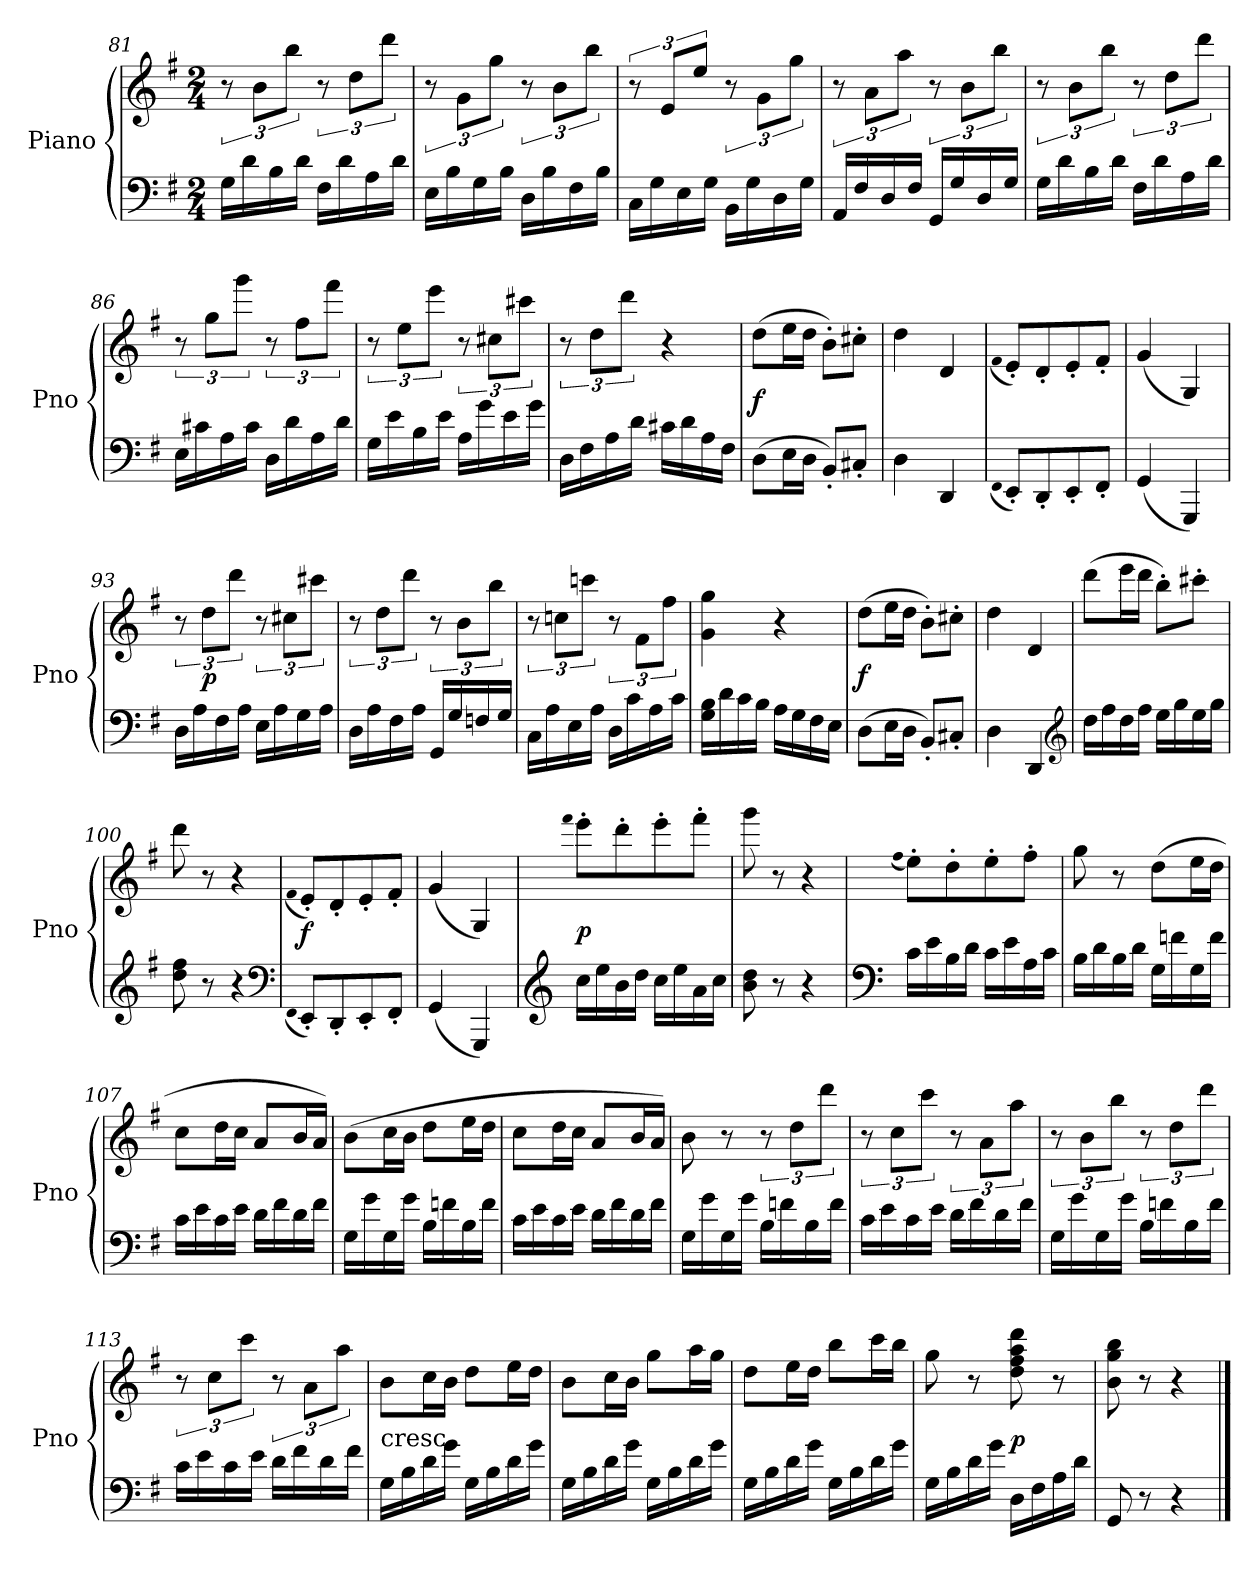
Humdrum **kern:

**kern	**kern	**dynam
*part1	*part1	*part1
*staff2	*staff1	*staff1/2
*I"Piano	*	*
*I'Pno	*	*
*clefF4	*clefG2	*
*k[f#]	*k[f#]	*
*M2/4	*M2/4	*
=81	=81	=81
16G\LL	12r	.
16d\	.	.
.	12b\L	.
16B\	.	.
.	12bb\J	.
16d\JJ	.	.
16F#\LL	12r	.
16d\	.	.
.	12dd\L	.
16A\	.	.
.	12ddd\J	.
16d\JJ	.	.
=82	=82	=82
16E\LL	12r	.
16B\	.	.
.	12g\L	.
16G\	.	.
.	12gg\J	.
16B\JJ	.	.
16D\LL	12r	.
16B\	.	.
.	12b\L	.
16F#\	.	.
.	12bb\J	.
16B\JJ	.	.
=83	=83	=83
16C\LL	12r	.
16G\	.	.
.	12e/L	.
16E\	.	.
.	12ee/J	.
16G\JJ	.	.
16BB\LL	12r	.
16G\	.	.
.	12g\L	.
16D\	.	.
.	12gg\J	.
16G\JJ	.	.
=84	=84	=84
16AA/LL	12r	.
16F#/	.	.
.	12a\L	.
16D/	.	.
.	12aa\J	.
16F#/JJ	.	.
16GG/LL	12r	.
16G/	.	.
.	12b\L	.
16D/	.	.
.	12bb\J	.
16G/JJ	.	.
=85	=85	=85
16G\LL	12r	.
16d\	.	.
.	12b\L	.
16B\	.	.
.	12bb\J	.
16d\JJ	.	.
16F#\LL	12r	.
16d\	.	.
.	12dd\L	.
16A\	.	.
.	12ddd\J	.
16d\JJ	.	.
=86	=86	=86
16E\LL	12r	.
16c#X\	.	.
.	12gg\L	.
16A\	.	.
.	12ggg\J	.
16c#\JJ	.	.
16D\LL	12r	.
16d\	.	.
.	12ff#\L	.
16A\	.	.
.	12fff#\J	.
16d\JJ	.	.
=87	=87	=87
16G\LL	12r	.
16e\	.	.
.	12ee\L	.
16B\	.	.
.	12eee\J	.
16e\JJ	.	.
16A\LL	12r	.
16g\	.	.
.	12cc#X\L	.
16e\	.	.
.	12ccc#X\J	.
16g\JJ	.	.
=88	=88	=88
16D\LL	12r	.
16F#\	.	.
.	12dd\L	.
16A\	.	.
.	12ddd\J	.
16d\JJ	.	.
16c#X\LL	4r	.
16d\	.	.
16A\	.	.
16F#\JJ	.	.
=89	=89	=89
(8D\L	(8dd\L	f
16E\L	16ee\L	.
16D\JJ	16dd\JJ	.
8BB'/L)	8b'\L)	.
8C#X'/J	8cc#X'\J	.
=90	=90	=90
4D\	4dd\	.
4DD/	4d/	.
=91	=91	=91
(qFF#	(qf#	.
8EE'/L)	8e'/L)	.
8DD'/	8d'/	.
8EE'/	8e'/	.
8FF#'/J	8f#'/J	.
=92	=92	=92
(4GG/	(4g/	.
4GGG/)	4G/)	.
=93	=93	=93
16D\LL	12r	.
16A\	.	.
.	12dd\L	p
16F#\	.	.
.	12ddd\J	.
16A\JJ	.	.
16E\LL	12r	.
16A\	.	.
.	12cc#X\L	.
16G\	.	.
.	12ccc#X\J	.
16A\JJ	.	.
=94	=94	=94
16D\LL	12r	.
16A\	.	.
.	12dd\L	.
16F#\	.	.
.	12ddd\J	.
16A\JJ	.	.
16GG/LL	12r	.
16G/	.	.
.	12b\L	.
16Fn/	.	.
.	12bb\J	.
16G/JJ	.	.
=95	=95	=95
16C\LL	12r	.
16A\	.	.
.	12ccn\L	.
16E\	.	.
.	12cccn\J	.
16A\JJ	.	.
16D\LL	12r	.
16c\	.	.
.	12f#\L	.
16A\	.	.
.	12ff#\J	.
16c\JJ	.	.
=96	=96	=96
16G\ 16B\LL	4g\ 4gg\	.
16d\	.	.
16c\	.	.
16B\JJ	.	.
16A\LL	4r	.
16G\	.	.
16F#\	.	.
16E\JJ	.	.
=97	=97	=97
(8D\L	(8dd\L	f
16E\L	16ee\L	.
16D\JJ	16dd\JJ	.
8BB'/L)	8b'\L)	.
8C#X'/J	8cc#X'\J	.
=98	=98	=98
4D\	4dd\	.
4DD/	4d/	.
*clefG2	*	*
=99	=99	=99
16dd\LL	(8ddd\L	.
16ff#\	.	.
16dd\	16eee\L	.
16ff#\JJ	16ddd\JJ	.
16ee\LL	8bb'\L)	.
16gg\	.	.
16ee\	8ccc#X'\J	.
16gg\JJ	.	.
=100	=100	=100
8dd\ 8ff#\	8ddd\	.
8r	8r	.
4r	4r	.
*clefF4	*	*
=101	=101	=101
(qFF#	(qf#	.
8EE'/L)	8e'/L)	f
8DD'/	8d'/	.
8EE'/	8e'/	.
8FF#'/J	8f#'/J	.
=102	=102	=102
(4GG/	(4g/	.
4GGG/)	4G/)	.
=103	=103	=103
*clefG2	*	*
.	qfff#	.
16cc\LL	8eee'\L	p
16ee\	.	.
16b\	8ddd'\	.
16dd\JJ	.	.
16cc\LL	8eee'\	.
16ee\	.	.
16a\	8fff#'\J	.
16cc\JJ	.	.
=104	=104	=104
8b\ 8dd\	8ggg\	.
8r	8r	.
4r	4r	.
=105	=105	=105
*clefF4	*	*
.	(qff#	.
16c\LL	8ee'\L)	.
16e\	.	.
16B\	8dd'\	.
16d\JJ	.	.
16c\LL	8ee'\	.
16e\	.	.
16A\	8ff#'\J	.
16c\JJ	.	.
=106	=106	=106
16B\LL	8gg\	.
16d\	.	.
16B\	8r	.
16d\JJ	.	.
16G\LL	(8dd\L	.
16fn\	.	.
16G\	16ee\L	.
16f\JJ	16dd\JJ	.
=107	=107	=107
16c\LL	8cc\L	.
16e\	.	.
16c\	16dd\L	.
16e\JJ	16cc\JJ	.
16d\LL	8a/L	.
16f#\	.	.
16d\	16b/L	.
16f#\JJ	16a/JJ)	.
=108	=108	=108
16G\LL	(8b\L	.
16g\	.	.
16G\	16cc\L	.
16g\JJ	16b\JJ	.
16B\LL	8dd\L	.
16fn\	.	.
16B\	16ee\L	.
16f\JJ	16dd\JJ	.
=109	=109	=109
16c\LL	8cc\L	.
16e\	.	.
16c\	16dd\L	.
16e\JJ	16cc\JJ	.
16d\LL	8a/L	.
16f#\	.	.
16d\	16b/L	.
16f#\JJ	16a/JJ)	.
=110	=110	=110
16G\LL	8b\	.
16g\	.	.
16G\	8r	.
16g\JJ	.	.
16B\LL	12r	.
16fn\	.	.
.	12dd\L	.
16B\	.	.
.	12ddd\J	.
16f\JJ	.	.
=111	=111	=111
16c\LL	12r	.
16e\	.	.
.	12cc\L	.
16c\	.	.
.	12ccc\J	.
16e\JJ	.	.
16d\LL	12r	.
16f#\	.	.
.	12a\L	.
16d\	.	.
.	12aa\J	.
16f#\JJ	.	.
=112	=112	=112
16G\LL	12r	.
16g\	.	.
.	12b\L	.
16G\	.	.
.	12bb\J	.
16g\JJ	.	.
16B\LL	12r	.
16fn\	.	.
.	12dd\L	.
16B\	.	.
.	12ddd\J	.
16f\JJ	.	.
=113	=113	=113
16c\LL	12r	.
16e\	.	.
.	12cc\L	.
16c\	.	.
.	12ccc\J	.
16e\JJ	.	.
16d\LL	12r	.
16f#\	.	.
.	12a\L	.
16d\	.	.
.	12aa\J	.
16f#\JJ	.	.
=114	=114	=114
!	!LO:TX:c:t=cresc.	!
16G\LL	8b\L	.
16B\	.	.
16d\	16cc\L	.
16g\JJ	16b\JJ	.
16G\LL	8dd\L	.
16B\	.	.
16d\	16ee\L	.
16g\JJ	16dd\JJ	.
=115	=115	=115
16G\LL	8b\L	.
16B\	.	.
16d\	16cc\L	.
16g\JJ	16b\JJ	.
16G\LL	8gg\L	.
16B\	.	.
16d\	16aa\L	.
16g\JJ	16gg\JJ	.
=116	=116	=116
16G\LL	8dd\L	.
16B\	.	.
16d\	16ee\L	.
16g\JJ	16dd\JJ	.
16G\LL	8bb\L	.
16B\	.	.
16d\	16ccc\L	.
16g\JJ	16bb\JJ	.
=117	=117	=117
16G\LL	8gg\	.
16B\	.	.
16d\	8r	.
16g\JJ	.	.
16D\LL	8dd\ 8ff#\ 8aa\ 8ddd\	p
16F#\	.	.
16A\	8r	.
16d\JJ	.	.
=118	=118	=118
8GG/	8b\ 8gg\ 8bb\	.
8r	8r	.
4r	4r	.
==	==	==
*-	*-	*-
